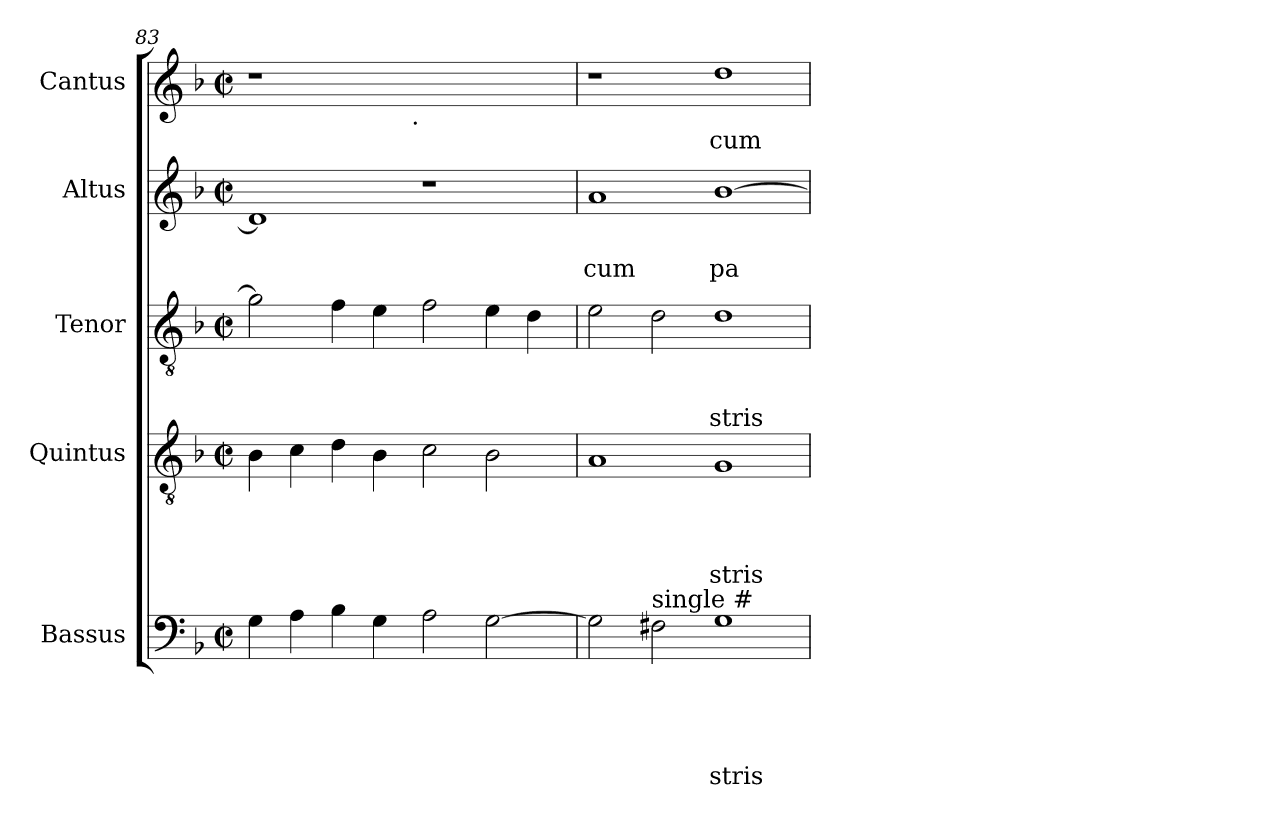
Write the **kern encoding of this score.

**kern	**text	**text	**text	**text	**text	**kern	**text	**text	**text	**text	**kern	**text	**text	**text	**kern	**text	**text	**kern	**text
*part5	*part5	*part5	*part5	*part5	*part5	*part4	*part4	*part4	*part4	*part4	*part3	*part3	*part3	*part3	*part2	*part2	*part2	*part1	*part1
*staff5	*staff5	*staff5	*staff5	*staff5	*staff5	*staff4	*staff4	*staff4	*staff4	*staff4	*staff3	*staff3	*staff3	*staff3	*staff2	*staff2	*staff2	*staff1	*staff1
*I"Bassus	*	*	*	*	*	*I"Quintus	*	*	*	*	*I"Tenor	*	*	*	*I"Altus	*	*	*I"Cantus	*
!!LO:PB:g=z
*clefF4	*	*	*	*	*	*clefGv2	*	*	*	*	*clefGv2	*	*	*	*clefG2	*	*	*clefG2	*
*k[b-]	*	*	*	*	*	*k[b-]	*	*	*	*	*k[b-]	*	*	*	*k[b-]	*	*	*k[b-]	*
*F:	*	*	*	*	*	*F:	*	*	*	*	*F:	*	*	*	*F:	*	*	*F:	*
*M2/2	*	*	*	*	*	*M2/2	*	*	*	*	*M2/2	*	*	*	*M2/2	*	*	*M2/2	*
*met(c|)	*	*	*	*	*	*met(c|)	*	*	*	*	*met(c|)	*	*	*	*met(c|)	*	*	*met(c|)	*
=83	=83	=83	=83	=83	=83	=83	=83	=83	=83	=83	=83	=83	=83	=83	=83	=83	=83	=83	=83
*	*	*	*	*	*	*	*	*	*	*	*	*	*	*	*	*	*	*^	*
4G\	.	.	.	.	.	4B-\	.	.	.	.	2g\]	.	.	.	1d]	.	.	1r	2ryy	.
4A\	.	.	.	.	.	4c\	.	.	.	.	.	.	.	.	.	.	.	.	.	.
4B-\	.	.	.	.	.	4d\	.	.	.	.	4f\	.	.	.	.	.	.	.	4...ryy	.
4G\	.	.	.	.	.	4B-\	.	.	.	.	4e\	.	.	.	.	.	.	.	.	.
!	!	!	!	!	!	!	!	!	!	!	!	!	!	!	!	!	!	!	!LO:TX:b:t=.	!
.	.	.	.	.	.	.	.	.	.	.	.	.	.	.	.	.	.	.	1ryy	.
2A\	.	.	.	.	.	2c\	.	.	.	.	2f\	.	.	.	1r	.	.	1ryy	.	.
[>2G\	.	.	.	.	.	2B-\	.	.	.	.	4e\	.	.	.	.	.	.	.	.	.
.	.	.	.	.	.	.	.	.	.	.	4d\	.	.	.	.	.	.	.	.	.
.	.	.	.	.	.	.	.	.	.	.	.	.	.	.	.	.	.	.	32ryy	.
=84	=84	=84	=84	=84	=84	=84	=84	=84	=84	=84	=84	=84	=84	=84	=84	=84	=84	=84	=84	=84
!	!	!	!	!	!	!	!	!	!	!	!	!	!	!	!	!	!LO:LY:b	!	!	!
*	*	*	*	*	*	*	*	*	*	*	*	*	*	*	*	*	*	*v	*v	*
2G\]	.	.	.	.	.	1A	.	.	.	.	2e\	.	.	.	1a	.	cum	1r	.
!LO:TX:a:t=single #	!	!	!	!	!	!	!	!	!	!	!	!	!	!	!	!	!	!	!
2F#\	.	.	.	.	.	.	.	.	.	.	2d\	.	.	.	.	.	.	.	.
!	!	!	!	!	!LO:LY:b	!	!	!	!	!LO:LY:b	!	!	!	!LO:LY:b	!	!	!LO:LY:b	!	!LO:LY:b
1G	.	.	.	.	stris	1G	.	.	.	-stris	1d	.	.	stris	[>1b-	.	pa	1dd	cum
=	=	=	=	=	=	=	=	=	=	=	=	=	=	=	=	=	=	=	=
*-	*-	*-	*-	*-	*-	*-	*-	*-	*-	*-	*-	*-	*-	*-	*-	*-	*-	*-	*-
